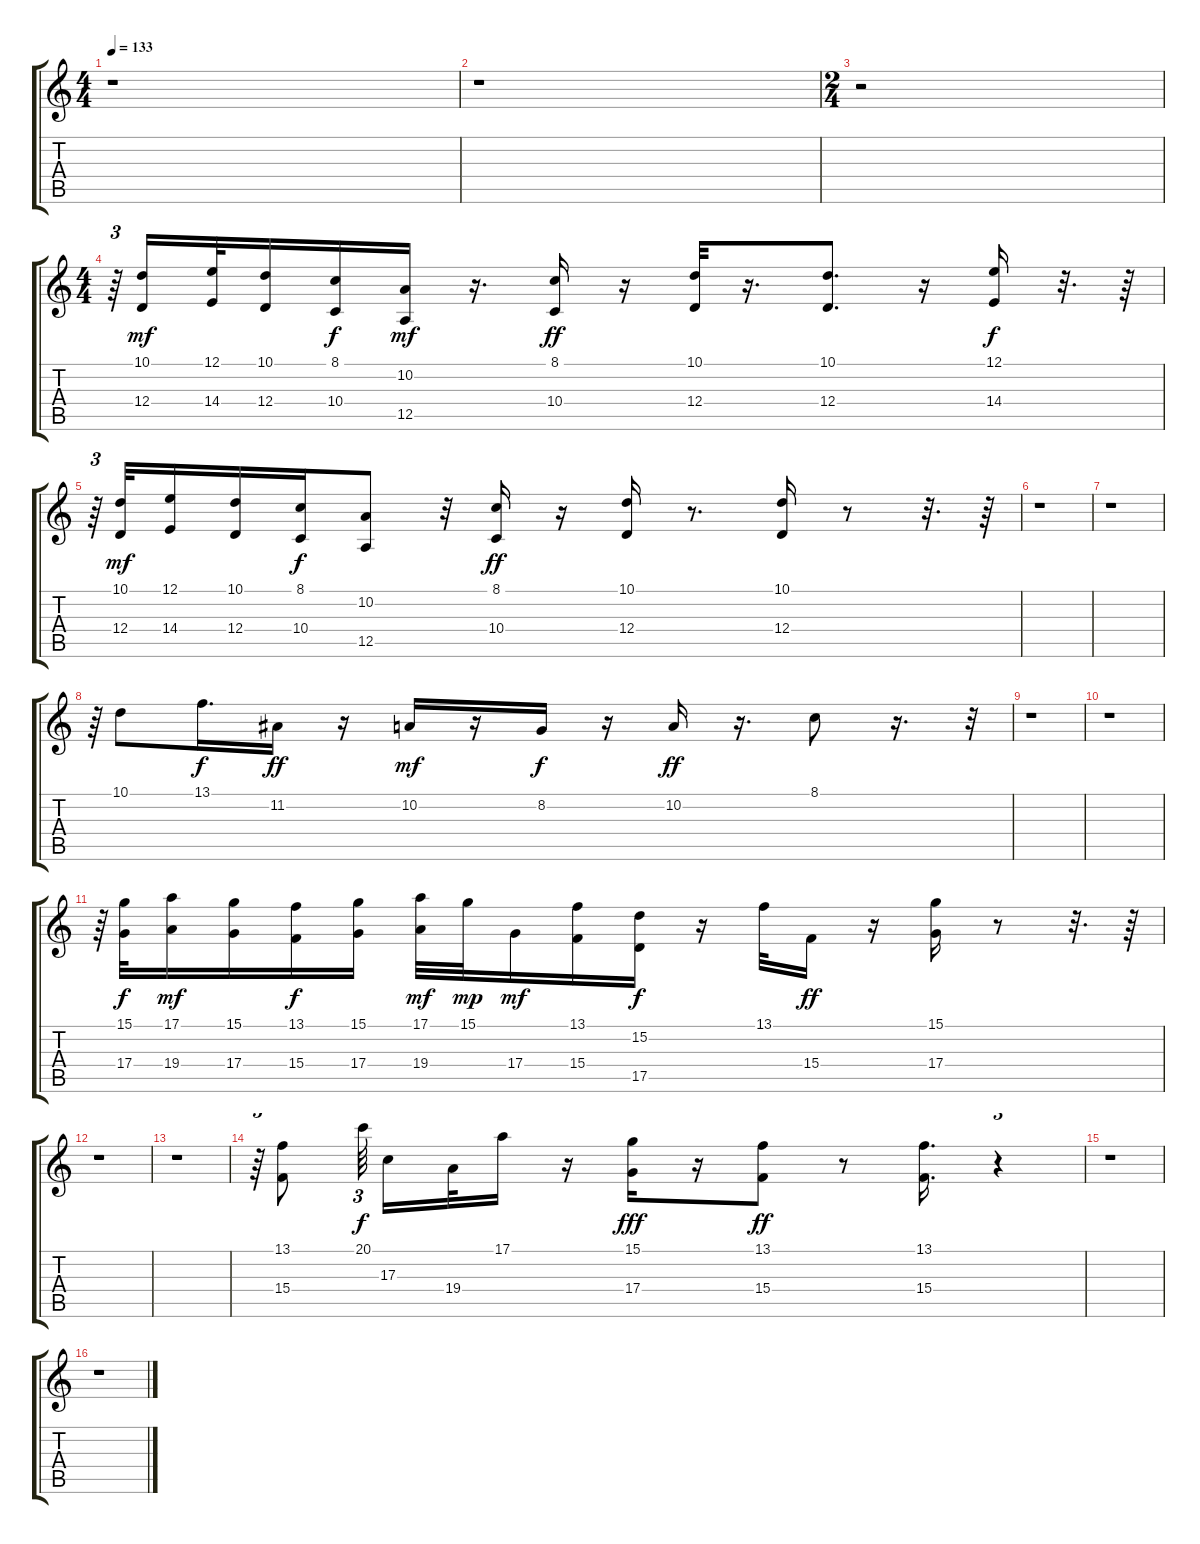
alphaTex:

\track "" {instrument stringensemble1}
\staff {score tabs}
\tuning (E4 B3 G3 D3 A2 E2) {hide}
\ts (4 4)
\tempo 133
\clef g2
\ks c
r.1{dy ff} |
r.1 |
\ts (2 4)
r.2 |
\ts (4 4)
r.64{tu (3 2)} (10.1 12.4).16{dy mf} (12.1 14.4).32 (10.1 12.4).16 (8.1 10.4).16{dy f} (10.2 12.5).16{dy mf} r.16{d} (8.1 10.4).16{dy ff} r.16 (10.1 12.4).32 r.16{d} (10.1 12.4).8{d} r.16 (12.1 14.4).16{dy f} r.32{d} r.64 |
r.64{tu (3 2)} (10.1 12.4).32{dy mf} (12.1 14.4).16 (10.1 12.4).16 (8.1 10.4).16{dy f} (10.2 12.5).8 r.32 (8.1 10.4).16{dy ff} r.16 (10.1 12.4).16 r.8{d} (10.1 12.4).16 r.8 r.32{d} r.64 |
r.1 |
r.1 |
r.64{tu (3 2)} 10.1.8 13.1.16{d dy f} 11.2.16{dy ff} r.16 10.2.16{dy mf} r.16 8.2.16{dy f} r.16 10.2.16{dy ff} r.16{d} 8.1.8 r.16{d} r.32{tu (3 2)} |
r.1 |
r.1 |
r.64{tu (3 2)} (15.1 17.4).32{dy f} (17.1 19.4).16{dy mf} (15.1 17.4).16 (13.1 15.4).16{dy f} (15.1 17.4).16 (17.1 19.4).32{dy mf} 15.1.32{dy mp} 17.4.16{dy mf} (13.1 15.4).16 (15.2 17.5).16{dy f} r.16 13.1.32 15.4.16{dy ff} r.16 (15.1 17.4).16 r.8 r.32{d} r.64 |
r.1 |
r.1 |
r.64{tu (3 2)} (13.1 15.4).8 20.1.64{tu (3 2) dy f beam splitsecondary} 17.3.16 19.4.32 17.1.16 r.16 (15.1 17.4).16{dy fff} r.16 (13.1 15.4).8{dy ff} r.8 (13.1 15.4).16{d} r.4{tu (3 2)} |
r.1 |
r.1
